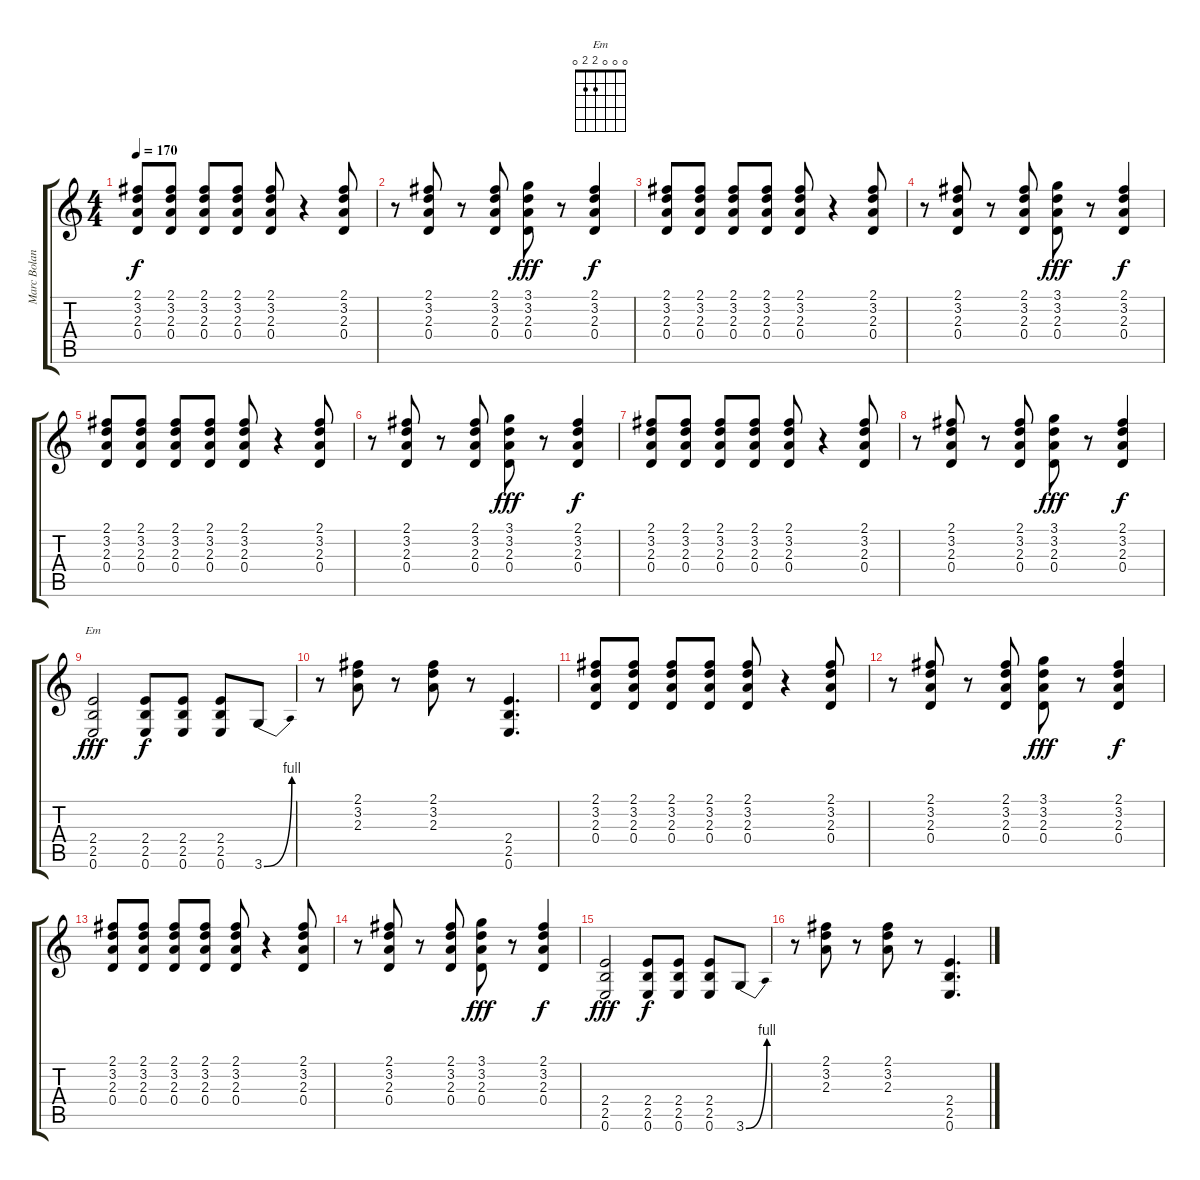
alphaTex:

\track ("Marc Bolan" "Marc Bolan") {instrument overdrivenguitar}
\staff {score tabs}
\tuning (E4 B3 G3 D3 A2 E2) {hide}
\chord ("Em" 0 0 0 2 2 0)
\ts (4 4)
\tempo 170
\clef g2
\ks c
(2.1 3.2 2.3 0.4).8{dy f} (2.1 3.2 2.3 0.4).8 (2.1 3.2 2.3 0.4).8 (2.1 3.2 2.3 0.4).8 (2.1 3.2 2.3 0.4).8 r.4 (2.1 3.2 2.3 0.4).8 |
r.8 (2.1 3.2 2.3 0.4).8 r.8 (2.1 3.2 2.3 0.4).8 (3.1 3.2 2.3 0.4).8{dy fff} r.8 (2.1 3.2 2.3 0.4).4{dy f} |
(2.1 3.2 2.3 0.4).8 (2.1 3.2 2.3 0.4).8 (2.1 3.2 2.3 0.4).8 (2.1 3.2 2.3 0.4).8 (2.1 3.2 2.3 0.4).8 r.4 (2.1 3.2 2.3 0.4).8 |
r.8 (2.1 3.2 2.3 0.4).8 r.8 (2.1 3.2 2.3 0.4).8 (3.1 3.2 2.3 0.4).8{dy fff} r.8 (2.1 3.2 2.3 0.4).4{dy f} |
(2.1 3.2 2.3 0.4).8 (2.1 3.2 2.3 0.4).8 (2.1 3.2 2.3 0.4).8 (2.1 3.2 2.3 0.4).8 (2.1 3.2 2.3 0.4).8 r.4 (2.1 3.2 2.3 0.4).8 |
r.8 (2.1 3.2 2.3 0.4).8 r.8 (2.1 3.2 2.3 0.4).8 (3.1 3.2 2.3 0.4).8{dy fff} r.8 (2.1 3.2 2.3 0.4).4{dy f} |
(2.1 3.2 2.3 0.4).8 (2.1 3.2 2.3 0.4).8 (2.1 3.2 2.3 0.4).8 (2.1 3.2 2.3 0.4).8 (2.1 3.2 2.3 0.4).8 r.4 (2.1 3.2 2.3 0.4).8 |
r.8 (2.1 3.2 2.3 0.4).8 r.8 (2.1 3.2 2.3 0.4).8 (3.1 3.2 2.3 0.4).8{dy fff} r.8 (2.1 3.2 2.3 0.4).4{dy f} |
(2.4 2.5 0.6).2{ch "Em" dy fff} (2.4 2.5 0.6).8{dy f} (2.4 2.5 0.6).8 (2.4 2.5 0.6).8 3.6{be (bend 0 0 60 4)}.8 |
r.8 (2.1 3.2 2.3).8 r.8 (2.1 3.2 2.3).8 r.8 (2.4 2.5 0.6).4{d} |
(2.1 3.2 2.3 0.4).8 (2.1 3.2 2.3 0.4).8 (2.1 3.2 2.3 0.4).8 (2.1 3.2 2.3 0.4).8 (2.1 3.2 2.3 0.4).8 r.4 (2.1 3.2 2.3 0.4).8 |
r.8 (2.1 3.2 2.3 0.4).8 r.8 (2.1 3.2 2.3 0.4).8 (3.1 3.2 2.3 0.4).8{dy fff} r.8 (2.1 3.2 2.3 0.4).4{dy f} |
(2.1 3.2 2.3 0.4).8 (2.1 3.2 2.3 0.4).8 (2.1 3.2 2.3 0.4).8 (2.1 3.2 2.3 0.4).8 (2.1 3.2 2.3 0.4).8 r.4 (2.1 3.2 2.3 0.4).8 |
r.8 (2.1 3.2 2.3 0.4).8 r.8 (2.1 3.2 2.3 0.4).8 (3.1 3.2 2.3 0.4).8{dy fff} r.8 (2.1 3.2 2.3 0.4).4{dy f} |
(2.4 2.5 0.6).2{dy fff} (2.4 2.5 0.6).8{dy f} (2.4 2.5 0.6).8 (2.4 2.5 0.6).8 3.6{be (bend 0 0 60 4)}.8 |
r.8 (2.1 3.2 2.3).8 r.8 (2.1 3.2 2.3).8 r.8 (2.4 2.5 0.6).4{d}
